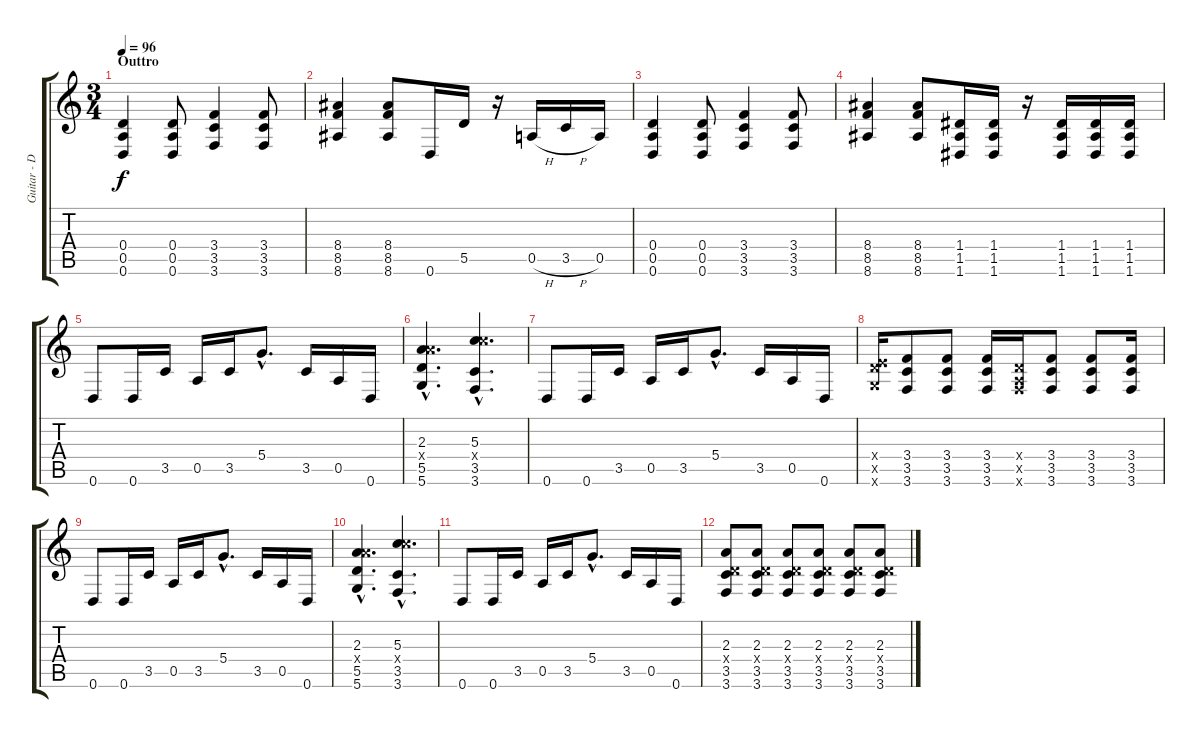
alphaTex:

\track ("Guitar - Dave" "Guitar - D") {instrument distortionguitar}
\staff {score tabs}
\tuning (E4 B3 G3 D3 A2 D2) {hide}
\ts (3 4)
\section ("" "Outtro")
\tempo 96
\clef g2
\ks c
(0.4 0.5 0.6).4{dy f volume 16 balance 8} (0.4 0.5 0.6).8 (3.4 3.5 3.6).4 (3.4 3.5 3.6).8 |
(8.4 8.5 8.6).4 (8.4 8.5 8.6).8 0.6.16 5.5.16 r.16 0.5{h}.16 3.5{h}.16 0.5.16 |
(0.4 0.5 0.6).4 (0.4 0.5 0.6).8 (3.4 3.5 3.6).4 (3.4 3.5 3.6).8 |
(8.4 8.5 8.6).4 (8.4 8.5 8.6).8 (1.4 1.5 1.6).16 (1.4 1.5 1.6).16 r.16 (1.4 1.5 1.6).16 (1.4 1.5 1.6).16 (1.4 1.5 1.6).16 |
0.6.8 0.6.16 3.5.16 0.5.16 3.5.16 5.4{hac}.8{d} 3.5.16 0.5.16 0.6.16 |
(2.3{hac} 7.4{hac x} 5.5{hac} 5.6{hac}).4{d} (5.3{hac} 10.4{hac x} 3.5{hac} 3.6{hac}).4{d} |
0.6.8 0.6.16 3.5.16 0.5.16 3.5.16 5.4{hac}.8{d} 3.5.16 0.5.16 0.6.16 |
(2.4{x} 5.5{x} 5.6{x}).16 (3.4 3.5 3.6).8 (3.4 3.5 3.6).8 (3.4 3.5 3.6).16 (0.4{x} 0.5{x} 3.6{x}).16 (3.4 3.5 3.6).8 (3.4 3.5 3.6).8 (3.4 3.5 3.6).16 |
0.6.8 0.6.16 3.5.16 0.5.16 3.5.16 5.4{hac}.8{d} 3.5.16 0.5.16 0.6.16 |
(2.3{hac} 7.4{hac x} 5.5{hac} 5.6{hac}).4{d} (5.3{hac} 10.4{hac x} 3.5{hac} 3.6{hac}).4{d} |
0.6.8 0.6.16 3.5.16 0.5.16 3.5.16 5.4{hac}.8{d} 3.5.16 0.5.16 0.6.16 |
(2.3 0.4{x} 3.5 3.6).8 (2.3 0.4{x} 3.5 3.6).8 (2.3 0.4{x} 3.5 3.6).8 (2.3 0.4{x} 3.5 3.6).8 (2.3 0.4{x} 3.5 3.6).8 (2.3 0.4{x} 3.5 3.6).8
